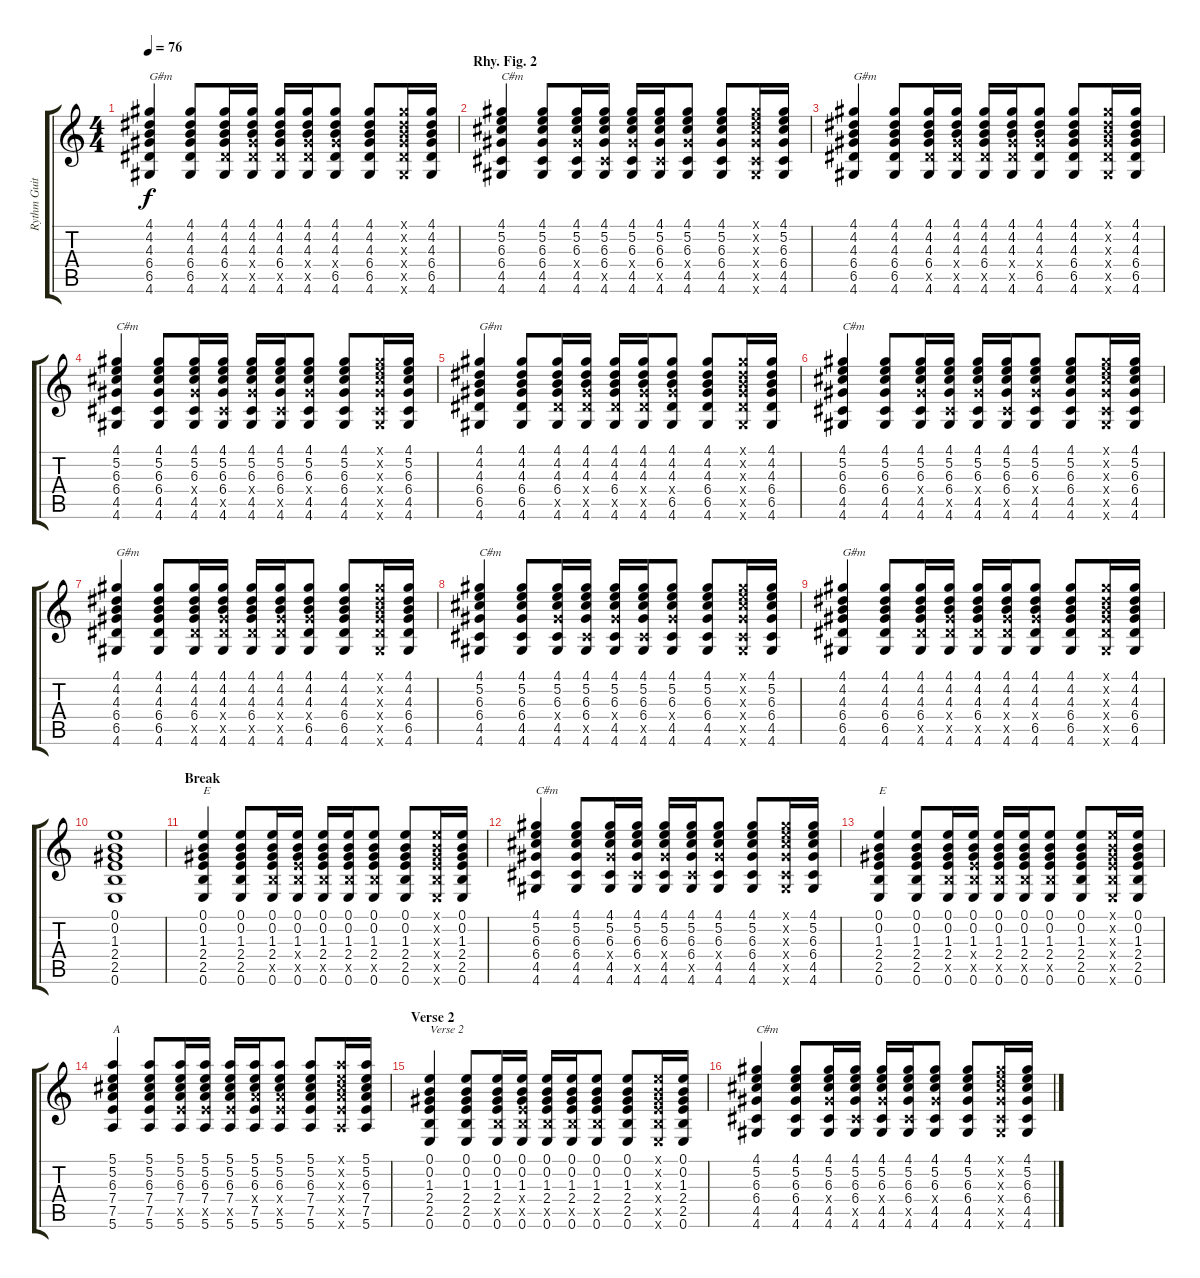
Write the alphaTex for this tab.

\track ("Rythm Guitar" "Rythm Guit") {instrument acousticguitarsteel}
\staff {score tabs}
\tuning (E4 B3 G3 D3 A2 E2) {hide}
\ts (4 4)
\tempo 76
\clef g2
\ks c
(4.1 4.2 4.3 6.4 6.5 4.6).4{txt "G#m" dy f} (4.1 4.2 4.3 6.4 6.5 4.6).8 (4.1 4.2 4.3 6.4 6.5{x} 4.6).16 (4.1 4.2 4.3 6.4{x} 6.5{x} 4.6).16 (4.1 4.2 4.3 6.4 6.5{x} 4.6).16 (4.1 4.2 4.3 6.4{x} 6.5{x} 4.6).16 (4.1 4.2 4.3 6.4{x} 6.5 4.6).8 (4.1 4.2 4.3 6.4 6.5 4.6).8 (4.1{x} 4.2{x} 4.3{x} 6.4{x} 6.5{x} 4.6{x}).16 (4.1 4.2 4.3 6.4 6.5 4.6).16 |
\section ("" "Rhy. Fig. 2")
(4.1 5.2 6.3 6.4 4.5 4.6).4{txt "C#m"} (4.1 5.2 6.3 6.4 4.5 4.6).8 (4.1 5.2 6.3 6.4{x} 4.5 4.6).16 (4.1 5.2 6.3 6.4 4.5{x} 4.6).16 (4.1 5.2 6.3 6.4{x} 4.5 4.6).16 (4.1 5.2 6.3 6.4 4.5{x} 4.6).16 (4.1 5.2 6.3 6.4{x} 4.5 4.6).8 (4.1 5.2 6.3 6.4 4.5 4.6).8 (4.1{x} 5.2{x} 6.3{x} 6.4{x} 4.5{x} 4.6{x}).16 (4.1 5.2 6.3 6.4 4.5 4.6).16 |
(4.1 4.2 4.3 6.4 6.5 4.6).4{txt "G#m"} (4.1 4.2 4.3 6.4 6.5 4.6).8 (4.1 4.2 4.3 6.4 6.5{x} 4.6).16 (4.1 4.2 4.3 6.4{x} 6.5{x} 4.6).16 (4.1 4.2 4.3 6.4 6.5{x} 4.6).16 (4.1 4.2 4.3 6.4{x} 6.5{x} 4.6).16 (4.1 4.2 4.3 6.4{x} 6.5 4.6).8 (4.1 4.2 4.3 6.4 6.5 4.6).8 (4.1{x} 4.2{x} 4.3{x} 6.4{x} 6.5{x} 4.6{x}).16 (4.1 4.2 4.3 6.4 6.5 4.6).16 |
(4.1 5.2 6.3 6.4 4.5 4.6).4{txt "C#m"} (4.1 5.2 6.3 6.4 4.5 4.6).8 (4.1 5.2 6.3 6.4{x} 4.5 4.6).16 (4.1 5.2 6.3 6.4 4.5{x} 4.6).16 (4.1 5.2 6.3 6.4{x} 4.5 4.6).16 (4.1 5.2 6.3 6.4 4.5{x} 4.6).16 (4.1 5.2 6.3 6.4{x} 4.5 4.6).8 (4.1 5.2 6.3 6.4 4.5 4.6).8 (4.1{x} 5.2{x} 6.3{x} 6.4{x} 4.5{x} 4.6{x}).16 (4.1 5.2 6.3 6.4 4.5 4.6).16 |
(4.1 4.2 4.3 6.4 6.5 4.6).4{txt "G#m"} (4.1 4.2 4.3 6.4 6.5 4.6).8 (4.1 4.2 4.3 6.4 6.5{x} 4.6).16 (4.1 4.2 4.3 6.4{x} 6.5{x} 4.6).16 (4.1 4.2 4.3 6.4 6.5{x} 4.6).16 (4.1 4.2 4.3 6.4{x} 6.5{x} 4.6).16 (4.1 4.2 4.3 6.4{x} 6.5 4.6).8 (4.1 4.2 4.3 6.4 6.5 4.6).8 (4.1{x} 4.2{x} 4.3{x} 6.4{x} 6.5{x} 4.6{x}).16 (4.1 4.2 4.3 6.4 6.5 4.6).16 |
(4.1 5.2 6.3 6.4 4.5 4.6).4{txt "C#m"} (4.1 5.2 6.3 6.4 4.5 4.6).8 (4.1 5.2 6.3 6.4{x} 4.5 4.6).16 (4.1 5.2 6.3 6.4 4.5{x} 4.6).16 (4.1 5.2 6.3 6.4{x} 4.5 4.6).16 (4.1 5.2 6.3 6.4 4.5{x} 4.6).16 (4.1 5.2 6.3 6.4{x} 4.5 4.6).8 (4.1 5.2 6.3 6.4 4.5 4.6).8 (4.1{x} 5.2{x} 6.3{x} 6.4{x} 4.5{x} 4.6{x}).16 (4.1 5.2 6.3 6.4 4.5 4.6).16 |
(4.1 4.2 4.3 6.4 6.5 4.6).4{txt "G#m"} (4.1 4.2 4.3 6.4 6.5 4.6).8 (4.1 4.2 4.3 6.4 6.5{x} 4.6).16 (4.1 4.2 4.3 6.4{x} 6.5{x} 4.6).16 (4.1 4.2 4.3 6.4 6.5{x} 4.6).16 (4.1 4.2 4.3 6.4{x} 6.5{x} 4.6).16 (4.1 4.2 4.3 6.4{x} 6.5 4.6).8 (4.1 4.2 4.3 6.4 6.5 4.6).8 (4.1{x} 4.2{x} 4.3{x} 6.4{x} 6.5{x} 4.6{x}).16 (4.1 4.2 4.3 6.4 6.5 4.6).16 |
(4.1 5.2 6.3 6.4 4.5 4.6).4{txt "C#m"} (4.1 5.2 6.3 6.4 4.5 4.6).8 (4.1 5.2 6.3 6.4{x} 4.5 4.6).16 (4.1 5.2 6.3 6.4 4.5{x} 4.6).16 (4.1 5.2 6.3 6.4{x} 4.5 4.6).16 (4.1 5.2 6.3 6.4 4.5{x} 4.6).16 (4.1 5.2 6.3 6.4{x} 4.5 4.6).8 (4.1 5.2 6.3 6.4 4.5 4.6).8 (4.1{x} 5.2{x} 6.3{x} 6.4{x} 4.5{x} 4.6{x}).16 (4.1 5.2 6.3 6.4 4.5 4.6).16 |
(4.1 4.2 4.3 6.4 6.5 4.6).4{txt "G#m"} (4.1 4.2 4.3 6.4 6.5 4.6).8 (4.1 4.2 4.3 6.4 6.5{x} 4.6).16 (4.1 4.2 4.3 6.4{x} 6.5{x} 4.6).16 (4.1 4.2 4.3 6.4 6.5{x} 4.6).16 (4.1 4.2 4.3 6.4{x} 6.5{x} 4.6).16 (4.1 4.2 4.3 6.4{x} 6.5 4.6).8 (4.1 4.2 4.3 6.4 6.5 4.6).8 (4.1{x} 4.2{x} 4.3{x} 6.4{x} 6.5{x} 4.6{x}).16 (4.1 4.2 4.3 6.4 6.5 4.6).16 |
(0.1 0.2 1.3 2.4 2.5 0.6).1 |
\section ("" "Break")
(0.1 0.2 1.3 2.4 2.5 0.6).4{txt "E"} (0.1 0.2 1.3 2.4 2.5 0.6).8 (0.1 0.2 1.3 2.4 2.5{x} 0.6).16 (0.1 0.2 1.3 2.4{x} 2.5{x} 0.6).16 (0.1 0.2 1.3 2.4 2.5{x} 0.6).16 (0.1 0.2 1.3 2.4 2.5{x} 0.6).16 (0.1 0.2 1.3 2.4 2.5{x} 0.6).8 (0.1 0.2 1.3 2.4 2.5 0.6).8 (0.1{x} 0.2{x} 1.3{x} 2.4{x} 2.5{x} 0.6{x}).16 (0.1 0.2 1.3 2.4 2.5 0.6).16 |
(4.1 5.2 6.3 6.4 4.5 4.6).4{txt "C#m"} (4.1 5.2 6.3 6.4 4.5 4.6).8 (4.1 5.2 6.3 6.4{x} 4.5 4.6).16 (4.1 5.2 6.3 6.4 4.5{x} 4.6).16 (4.1 5.2 6.3 6.4{x} 4.5 4.6).16 (4.1 5.2 6.3 6.4 4.5{x} 4.6).16 (4.1 5.2 6.3 6.4{x} 4.5 4.6).8 (4.1 5.2 6.3 6.4 4.5 4.6).8 (4.1{x} 5.2{x} 6.3{x} 6.4{x} 4.5{x} 4.6{x}).16 (4.1 5.2 6.3 6.4 4.5 4.6).16 |
(0.1 0.2 1.3 2.4 2.5 0.6).4{txt "E"} (0.1 0.2 1.3 2.4 2.5 0.6).8 (0.1 0.2 1.3 2.4 2.5{x} 0.6).16 (0.1 0.2 1.3 2.4{x} 2.5{x} 0.6).16 (0.1 0.2 1.3 2.4 2.5{x} 0.6).16 (0.1 0.2 1.3 2.4 2.5{x} 0.6).16 (0.1 0.2 1.3 2.4 2.5{x} 0.6).8 (0.1 0.2 1.3 2.4 2.5 0.6).8 (0.1{x} 0.2{x} 1.3{x} 2.4{x} 2.5{x} 0.6{x}).16 (0.1 0.2 1.3 2.4 2.5 0.6).16 |
(5.1 5.2 6.3 7.4 7.5 5.6).4{txt "A"} (5.1 5.2 6.3 7.4 7.5 5.6).8 (5.1 5.2 6.3 7.4 7.5{x} 5.6).16 (5.1 5.2 6.3 7.4 7.5{x} 5.6).16 (5.1 5.2 6.3 7.4 7.5{x} 5.6).16 (5.1 5.2 6.3 7.4{x} 7.5 5.6).16 (5.1 5.2 6.3 7.4{x} 7.5{x} 5.6).8 (5.1 5.2 6.3 7.4 7.5 5.6).8 (5.1{x} 5.2{x} 6.3{x} 7.4{x} 7.5{x} 5.6{x}).16 (5.1 5.2 6.3 7.4 7.5 5.6).16 |
\section ("" "Verse 2")
(0.1 0.2 1.3 2.4 2.5 0.6).4{txt "Verse 2"} (0.1 0.2 1.3 2.4 2.5 0.6).8 (0.1 0.2 1.3 2.4 2.5{x} 0.6).16 (0.1 0.2 1.3 2.4{x} 2.5{x} 0.6).16 (0.1 0.2 1.3 2.4 2.5{x} 0.6).16 (0.1 0.2 1.3 2.4 2.5{x} 0.6).16 (0.1 0.2 1.3 2.4 2.5{x} 0.6).8 (0.1 0.2 1.3 2.4 2.5 0.6).8 (0.1{x} 0.2{x} 1.3{x} 2.4{x} 2.5{x} 0.6{x}).16 (0.1 0.2 1.3 2.4 2.5 0.6).16 |
(4.1 5.2 6.3 6.4 4.5 4.6).4{txt "C#m"} (4.1 5.2 6.3 6.4 4.5 4.6).8 (4.1 5.2 6.3 6.4{x} 4.5 4.6).16 (4.1 5.2 6.3 6.4 4.5{x} 4.6).16 (4.1 5.2 6.3 6.4{x} 4.5 4.6).16 (4.1 5.2 6.3 6.4 4.5{x} 4.6).16 (4.1 5.2 6.3 6.4{x} 4.5 4.6).8 (4.1 5.2 6.3 6.4 4.5 4.6).8 (4.1{x} 5.2{x} 6.3{x} 6.4{x} 4.5{x} 4.6{x}).16 (4.1 5.2 6.3 6.4 4.5 4.6).16
